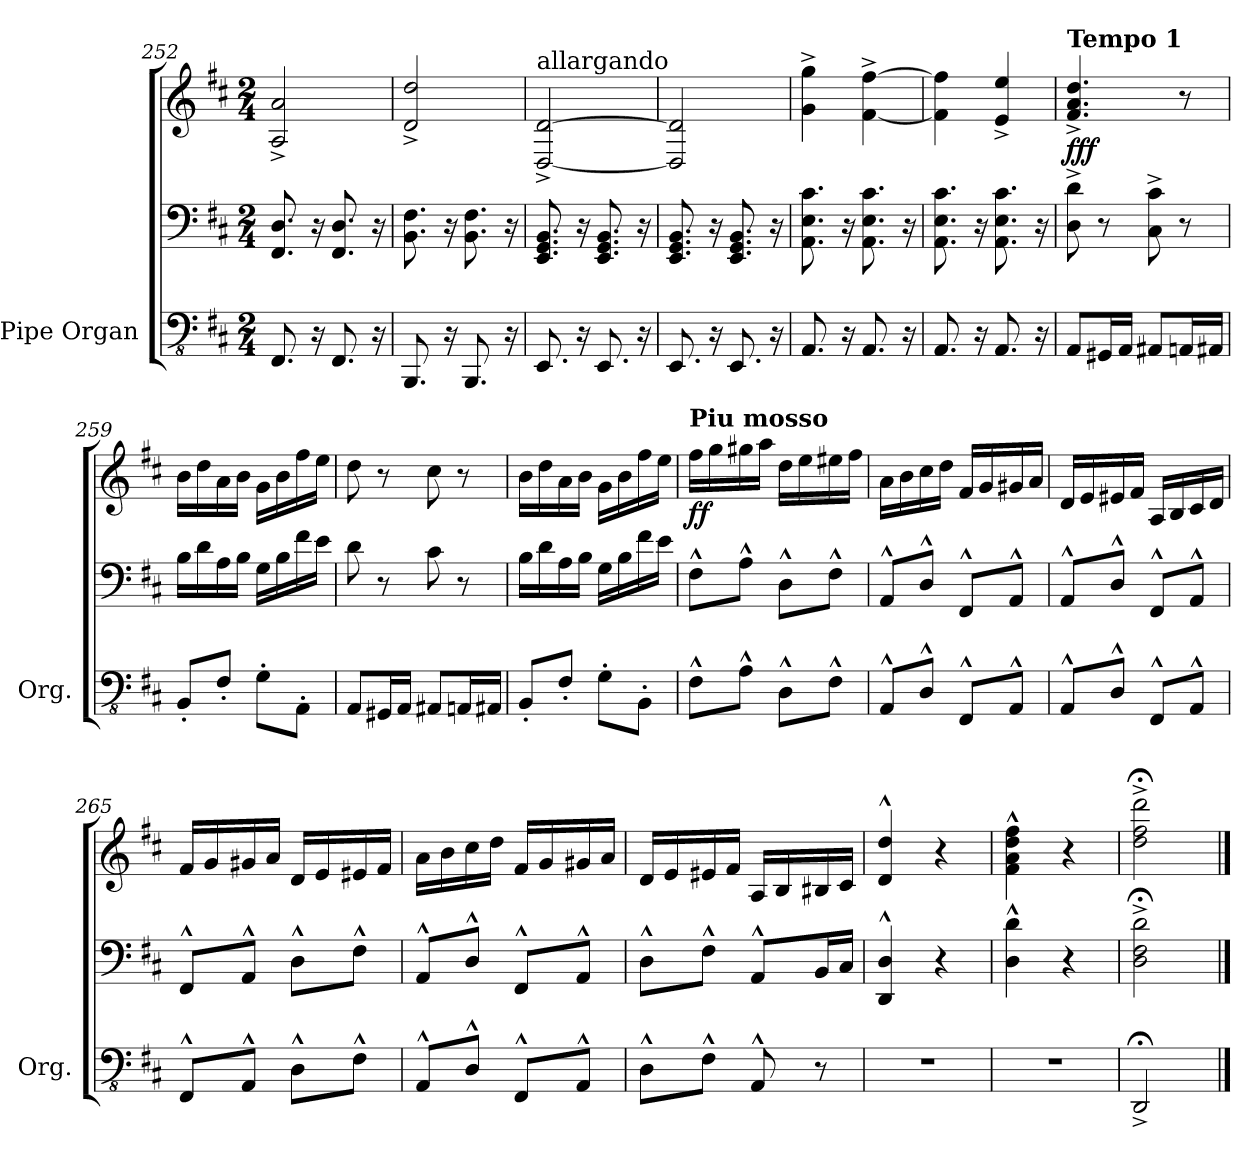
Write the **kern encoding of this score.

**kern	**kern	**kern	**dynam
*part1	*part1	*part1	*part1
*staff3	*staff2	*staff1	*staff1/2/3
*I"Pipe Organ	*	*	*
*I'Org.	*	*	*
*clefFv4	*clefF4	*clefG2	*
*k[f#c#]	*k[f#c#]	*k[f#c#]	*
*M2/4	*M2/4	*M2/4	*
=252	=252	=252	=252
8.FFF#/	8.FF#/ 8.D/	2A/^ 2a/^	.
16r	16r	.	.
8.FFF#/	8.FF#/ 8.D/	.	.
16r	16r	.	.
=253	=253	=253	=253
8.BBBB/	8.BB\ 8.F#\	2d/^ 2dd/^	.
16r	16r	.	.
8.BBBB/	8.BB\ 8.F#\	.	.
16r	16r	.	.
=254	=254	=254	=254
*	*	*MM75	*
!	!	!LO:TX:a:t=allargando	!
8.EEE/	8.EE/ 8.GG/ 8.BB/	[2D/^ [2d/^	.
16r	16r	.	.
8.EEE/	8.EE/ 8.GG/ 8.BB/	.	.
16r	16r	.	.
=255	=255	=255	=255
8.EEE/	8.EE/ 8.GG/ 8.BB/	2D/] 2d/]	.
16r	16r	.	.
8.EEE/	8.EE/ 8.GG/ 8.BB/	.	.
16r	16r	.	.
=256	=256	=256	=256
*	*	*MM70	*
8.AAA/	8.AA\ 8.E\ 8.c#\	4g\^ 4gg\^	.
16r	16r	.	.
*	*	*MM65	*
8.AAA/	8.AA\ 8.E\ 8.c#\	[4f#\^ [4ff#\^	.
16r	16r	.	.
=257	=257	=257	=257
8.AAA/	8.AA\ 8.E\ 8.c#\	4f#\] 4ff#\]	.
16r	16r	.	.
*	*	*MM60	*
8.AAA/	8.AA\ 8.E\ 8.c#\	4e/^ 4ee/^	.
16r	16r	.	.
!!LO:LB:g=z
=258	=258	=258	=258
*	*	*MM115	*
!	!	!LO:TX:a:B:t=Tempo 1	!
!	!	!	!LO:DY:b
!	!	!	!LO:DY:n=1:b
!	!	!	!LO:DY:n=2:b
8AAA/L	8D\^ 8d\^	4.f#/^ 4.a/^ 4.dd/^	f f f
16GGG#X/L	8r	.	.
16AAA/JJ	.	.	.
8AAA#X/L	8C#\^ 8c#\^	.	.
16AAAn/L	8r	8r	.
16AAA#X/JJ	.	.	.
=259	=259	=259	=259
8BBB'/L	16B\LL	16b\LL	.
.	16d\	16dd\	.
8FF#'/J	16A\	16a\	.
.	16B\JJ	16b\JJ	.
8GG'\L	16G\LL	16g\LL	.
.	16B\	16b\	.
8AAA'\J	16f#\	16ff#\	.
.	16e\JJ	16ee\JJ	.
=260	=260	=260	=260
8AAA/L	8d\	8dd\	.
16GGG#X/L	8r	8r	.
16AAA/JJ	.	.	.
8AAA#X/L	8c#\	8cc#\	.
16AAAn/L	8r	8r	.
16AAA#X/JJ	.	.	.
=261	=261	=261	=261
8BBB'/L	16B\LL	16b\LL	.
.	16d\	16dd\	.
8FF#'/J	16A\	16a\	.
.	16B\JJ	16b\JJ	.
8GG'\L	16G\LL	16g\LL	.
.	16B\	16b\	.
8BBB'\J	16f#\	16ff#\	.
.	16e\JJ	16ee\JJ	.
!!LO:LB:g=z
=262	=262	=262	=262
*	*	*MM100	*
!	!	!LO:TX:a:B:t=Piu mosso	!
!	!	!	!LO:DY:b
8FF#^^\L	8F#^^\L	16ff#\LL	ff
.	.	16gg\	.
8AA^^\J	8A^^\J	16gg#X\	.
.	.	16aa\JJ	.
8DD^^\L	8D^^\L	16dd\LL	.
.	.	16ee\	.
8FF#^^\J	8F#^^\J	16ee#X\	.
.	.	16ff#\JJ	.
=263	=263	=263	=263
8AAA^^/L	8AA^^/L	16a\LL	.
.	.	16b\	.
8DD^^/J	8D^^/J	16cc#\	.
.	.	16dd\JJ	.
8FFF#^^/L	8FF#^^/L	16f#/LL	.
.	.	16g/	.
8AAA^^/J	8AA^^/J	16g#X/	.
.	.	16a/JJ	.
=264	=264	=264	=264
8AAA^^/L	8AA^^/L	16d/LL	.
.	.	16e/	.
8DD^^/J	8D^^/J	16e#X/	.
.	.	16f#/JJ	.
8FFF#^^/L	8FF#^^/L	16A/LL	.
.	.	16B/	.
8AAA^^/J	8AA^^/J	16c#/	.
.	.	16d/JJ	.
=265	=265	=265	=265
8FFF#^^/L	8FF#^^/L	16f#/LL	.
.	.	16g/	.
8AAA^^/J	8AA^^/J	16g#X/	.
.	.	16a/JJ	.
8DD^^\L	8D^^\L	16d/LL	.
.	.	16e/	.
8FF#^^\J	8F#^^\J	16e#X/	.
.	.	16f#/JJ	.
!!LO:LB:g=z
=266	=266	=266	=266
8AAA^^/L	8AA^^/L	16a\LL	.
.	.	16b\	.
8DD^^/J	8D^^/J	16cc#\	.
.	.	16dd\JJ	.
8FFF#^^/L	8FF#^^/L	16f#/LL	.
.	.	16g/	.
8AAA^^/J	8AA^^/J	16g#X/	.
.	.	16a/JJ	.
=267	=267	=267	=267
8DD^^\L	8D^^\L	16d/LL	.
.	.	16e/	.
8FF#^^\J	8F#^^\J	16e#X/	.
.	.	16f#/JJ	.
8AAA^^/	8AA^^/L	16A/LL	.
.	.	16B/	.
8r	16BB/L	16B#X/	.
.	16C#/JJ	16c#/JJ	.
=268	=268	=268	=268
2r	4DD/^^ 4D/^^	4d/^^ 4dd/^^	.
.	4r	4r	.
=269	=269	=269	=269
2r	4D\^^ 4d\^^	4f#\^^ 4a\^^ 4dd\^^ 4ff#\^^	.
.	4r	4r	.
=270	=270	=270	=270
*	*	*MM40	*
2DDD;<^/	2D\;<^ 2F#\;<^ 2d\;<^	2dd\;<^ 2ff#\;<^ 2ddd\;<^	.
==	==	==	==
*-	*-	*-	*-
